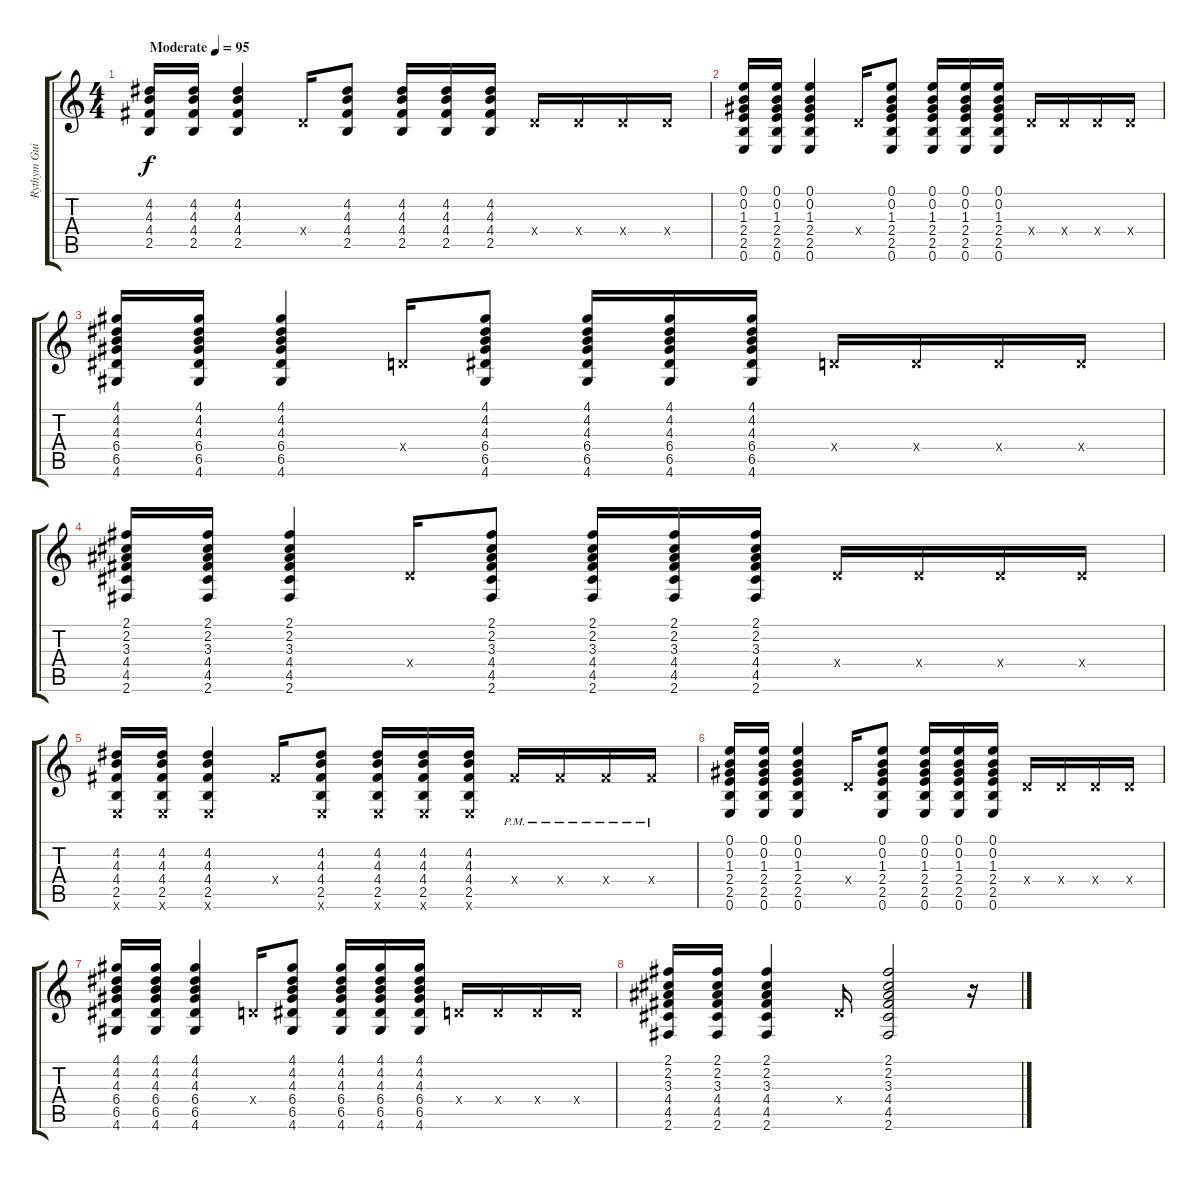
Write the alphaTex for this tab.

\track ("Rythym Guitar" "Rythym Gui") {instrument overdrivenguitar}
\staff {score tabs}
\tuning (E4 B3 G3 D3 A2 E2) {hide}
\ts (4 4)
\tempo (95 "Moderate")
\clef g2
\ks c
(4.2 4.3 4.4 2.5).16{dy f instrument overdrivenguitar} (4.2 4.3 4.4 2.5).16 (4.2 4.3 4.4 2.5).4 0.4{x}.16 (4.2 4.3 4.4 2.5).8 (4.2 4.3 4.4 2.5).16 (4.2 4.3 4.4 2.5).16 (4.2 4.3 4.4 2.5).16 0.4{x}.16 0.4{x}.16 0.4{x}.16 0.4{x}.16 |
(0.1 0.2 1.3 2.4 2.5 0.6).16 (0.1 0.2 1.3 2.4 2.5 0.6).16 (0.1 0.2 1.3 2.4 2.5 0.6).4 0.4{x}.16 (0.1 0.2 1.3 2.4 2.5 0.6).8 (0.1 0.2 1.3 2.4 2.5 0.6).16 (0.1 0.2 1.3 2.4 2.5 0.6).16 (0.1 0.2 1.3 2.4 2.5 0.6).16 0.4{x}.16 0.4{x}.16 0.4{x}.16 0.4{x}.16 |
(4.1 4.2 4.3 6.4 6.5 4.6).16 (4.1 4.2 4.3 6.4 6.5 4.6).16 (4.1 4.2 4.3 6.4 6.5 4.6).4 0.4{x}.16 (4.1 4.2 4.3 6.4 6.5 4.6).8 (4.1 4.2 4.3 6.4 6.5 4.6).16 (4.1 4.2 4.3 6.4 6.5 4.6).16 (4.1 4.2 4.3 6.4 6.5 4.6).16 0.4{x}.16 0.4{x}.16 0.4{x}.16 0.4{x}.16 |
(2.1 2.2 3.3 4.4 4.5 2.6).16 (2.1 2.2 3.3 4.4 4.5 2.6).16 (2.1 2.2 3.3 4.4 4.5 2.6).4 0.4{x}.16 (2.1 2.2 3.3 4.4 4.5 2.6).8 (2.1 2.2 3.3 4.4 4.5 2.6).16 (2.1 2.2 3.3 4.4 4.5 2.6).16 (2.1 2.2 3.3 4.4 4.5 2.6).16 0.4{x}.16 0.4{x}.16 0.4{x}.16 0.4{x}.16 |
(4.2 4.3 4.4 2.5 0.6{x}).16 (4.2 4.3 4.4 2.5 0.6{x}).16 (4.2 4.3 4.4 2.5 0.6{x}).4 4.4{x}.16 (4.2 4.3 4.4 2.5 0.6{x}).8 (4.2 4.3 4.4 2.5 0.6{x}).16 (4.2 4.3 4.4 2.5 0.6{x}).16 (4.2 4.3 4.4 2.5 0.6{x}).16 4.4{pm x}.16 4.4{pm x}.16 4.4{pm x}.16 4.4{pm x}.16 |
(0.1 0.2 1.3 2.4 2.5 0.6).16 (0.1 0.2 1.3 2.4 2.5 0.6).16 (0.1 0.2 1.3 2.4 2.5 0.6).4 0.4{x}.16 (0.1 0.2 1.3 2.4 2.5 0.6).8 (0.1 0.2 1.3 2.4 2.5 0.6).16 (0.1 0.2 1.3 2.4 2.5 0.6).16 (0.1 0.2 1.3 2.4 2.5 0.6).16 0.4{x}.16 0.4{x}.16 0.4{x}.16 0.4{x}.16 |
(4.1 4.2 4.3 6.4 6.5 4.6).16 (4.1 4.2 4.3 6.4 6.5 4.6).16 (4.1 4.2 4.3 6.4 6.5 4.6).4 0.4{x}.16 (4.1 4.2 4.3 6.4 6.5 4.6).8 (4.1 4.2 4.3 6.4 6.5 4.6).16 (4.1 4.2 4.3 6.4 6.5 4.6).16 (4.1 4.2 4.3 6.4 6.5 4.6).16 0.4{x}.16 0.4{x}.16 0.4{x}.16 0.4{x}.16 |
(2.1 2.2 3.3 4.4 4.5 2.6).16 (2.1 2.2 3.3 4.4 4.5 2.6).16 (2.1 2.2 3.3 4.4 4.5 2.6).4 0.4{x}.16 (2.1 2.2 3.3 4.4 4.5 2.6).2 r.16
